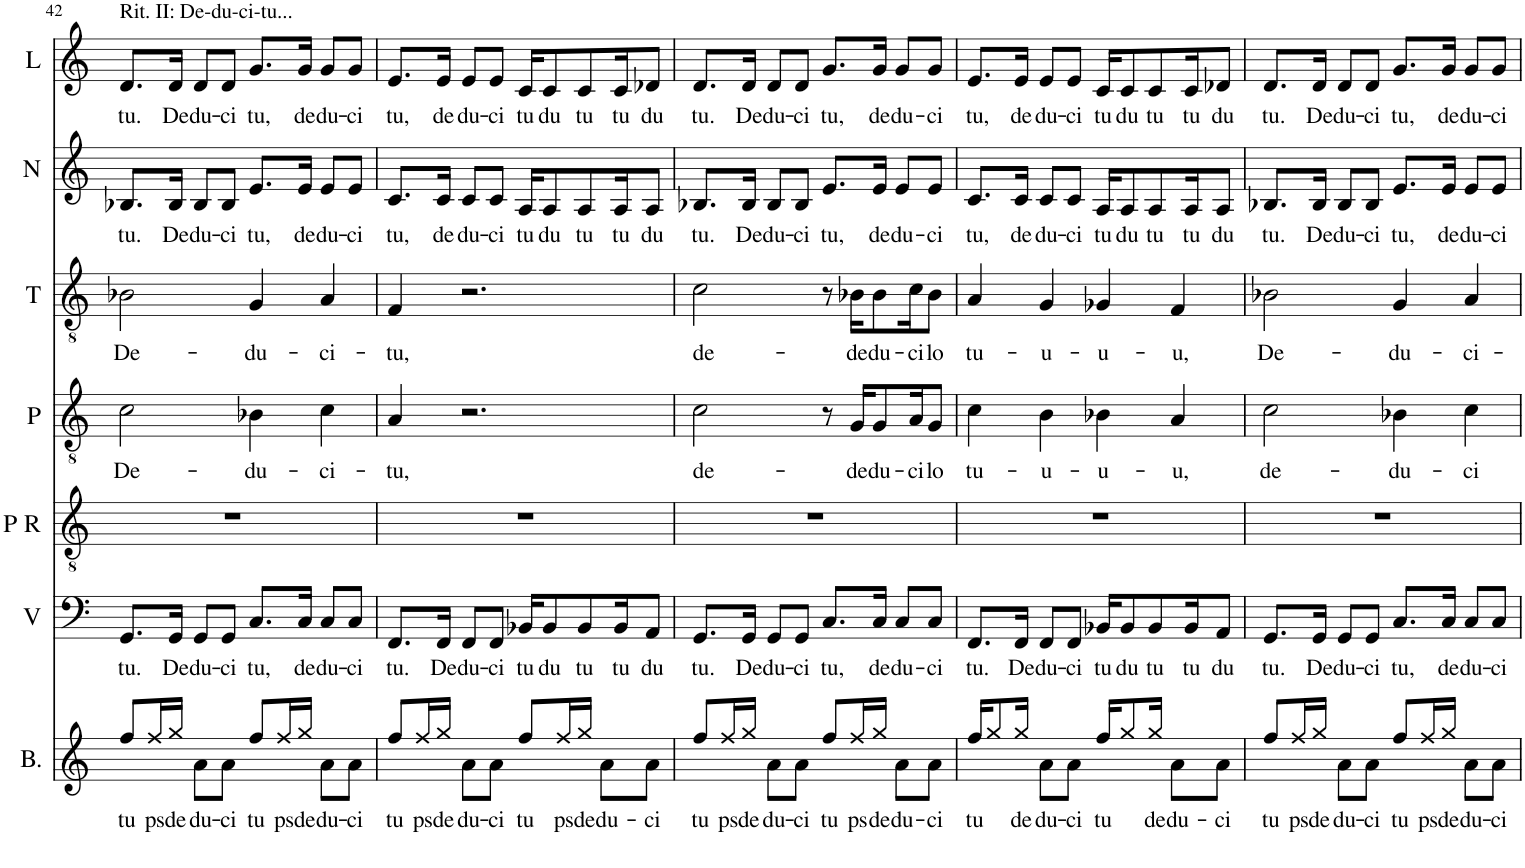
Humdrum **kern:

**kern	**text	**kern	**text	**kern	**kern	**text	**kern	**text	**kern	**text	**kern	**text
*part7	*part7	*part6	*part6	*part5	*part4	*part4	*part3	*part3	*part2	*part2	*part1	*part1
*staff7	*staff7	*staff6	*staff6	*staff5	*staff4	*staff4	*staff3	*staff3	*staff2	*staff2	*staff1	*staff1
*I"Bacco	*	*I"Viggo	*	*I"Parte  ritmica	*I"Patruk	*	*I"Tenor	*	*I"Natty	*	*I"Laval	*
*I'B.	*	*I'V	*	*I'P R	*I'P	*	*I'T	*	*I'N	*	*I'L	*
!!LO:PB:g=z
*clefG2	*	*clefF4	*	*clefGv2	*clefGv2	*	*clefGv2	*	*clefG2	*	*clefG2	*
*k[]	*	*k[]	*	*k[]	*k[]	*	*k[]	*	*k[]	*	*k[]	*
*M4/4	*	*M4/4	*	*M4/4	*M4/4	*	*M4/4	*	*M4/4	*	*M4/4	*
=42	=42	=42	=42	=42	=42	=42	=42	=42	=42	=42	=42	=42
!	!	!	!	!	!	!	!	!	!	!	!LO:TX:a:t=Rit. II&colon; De-du-ci-tu...	!
!	!LO:LY:b	!	!LO:LY:b	!	!	!LO:LY:b	!	!LO:LY:b	!	!LO:LY:b	!	!LO:LY:b
8Rff/L	tu	8.GG/L	tu.	1r	2c\	De-	2B-X\	De-	8.B-X/L	tu.	8.d/L	tu.
!	!LO:LY:b	!	!	!	!	!	!	!	!	!	!	!
16Rff/L	ps	.	.	.	.	.	.	.	.	.	.	.
!	!LO:LY:b	!	!LO:LY:b	!	!	!	!	!	!	!LO:LY:b	!	!LO:LY:b
16Rgg/JJ	de-	16GG/Jk	De-	.	.	.	.	.	16B-/Jk	De-	16d/Jk	De-
!	!LO:LY:b	!	!LO:LY:b	!	!	!	!	!	!	!LO:LY:b	!	!LO:LY:b
8Ra\L	-du-	8GG/L	-du-	.	.	.	.	.	8B-/L	-du-	8d/L	-du-
!	!LO:LY:b	!	!LO:LY:b	!	!	!	!	!	!	!LO:LY:b	!	!LO:LY:b
8Ra\J	-ci	8GG/J	-ci	.	.	.	.	.	8B-/J	-ci	8d/J	-ci
!	!LO:LY:b	!	!LO:LY:b	!	!	!LO:LY:b	!	!LO:LY:b	!	!LO:LY:b	!	!LO:LY:b
8Rff/L	tu	8.C/L	tu,	.	4B-X\	-du-	4G/	-du-	8.e/L	tu,	8.g/L	tu,
!	!LO:LY:b	!	!	!	!	!	!	!	!	!	!	!
16Rff/L	ps	.	.	.	.	.	.	.	.	.	.	.
!	!LO:LY:b	!	!LO:LY:b	!	!	!	!	!	!	!LO:LY:b	!	!LO:LY:b
16Rgg/JJ	de-	16C/Jk	de-	.	.	.	.	.	16e/Jk	de-	16g/Jk	de-
!	!LO:LY:b	!	!LO:LY:b	!	!	!LO:LY:b	!	!LO:LY:b	!	!LO:LY:b	!	!LO:LY:b
8Ra\L	-du-	8C/L	-du-	.	4c\	-ci-	4A/	-ci-	8e/L	-du-	8g/L	-du-
!	!LO:LY:b	!	!LO:LY:b	!	!	!	!	!	!	!LO:LY:b	!	!LO:LY:b
8Ra\J	-ci	8C/J	-ci	.	.	.	.	.	8e/J	-ci	8g/J	-ci
=43	=43	=43	=43	=43	=43	=43	=43	=43	=43	=43	=43	=43
!	!LO:LY:b	!	!LO:LY:b	!	!	!LO:LY:b	!	!LO:LY:b	!	!LO:LY:b	!	!LO:LY:b
8Rff/L	tu	8.FF/L	tu.	1r	4A/	-tu,	4F/	-tu,	8.c/L	tu,	8.e/L	tu,
!	!LO:LY:b	!	!	!	!	!	!	!	!	!	!	!
16Rff/L	ps	.	.	.	.	.	.	.	.	.	.	.
!	!LO:LY:b	!	!LO:LY:b	!	!	!	!	!	!	!LO:LY:b	!	!LO:LY:b
16Rgg/JJ	de-	16FF/Jk	De-	.	.	.	.	.	16c/Jk	de-	16e/Jk	de-
!	!LO:LY:b	!	!LO:LY:b	!	!	!	!	!	!	!LO:LY:b	!	!LO:LY:b
8Ra\L	-du-	8FF/L	-du-	.	2.r	.	2.r	.	8c/L	-du-	8e/L	-du-
!	!LO:LY:b	!	!LO:LY:b	!	!	!	!	!	!	!LO:LY:b	!	!LO:LY:b
8Ra\J	-ci	8FF/J	-ci	.	.	.	.	.	8c/J	-ci	8e/J	-ci
!	!LO:LY:b	!	!LO:LY:b	!	!	!	!	!	!	!LO:LY:b	!	!LO:LY:b
8Rff/L	tu	16BB-X/KL	tu	.	.	.	.	.	16A/KL	tu	16c/KL	tu
!	!	!	!LO:LY:b	!	!	!	!	!	!	!LO:LY:b	!	!LO:LY:b
.	.	8BB-/	du	.	.	.	.	.	8A/	du	8c/	du
!	!LO:LY:b	!	!	!	!	!	!	!	!	!	!	!
16Rff/L	ps	.	.	.	.	.	.	.	.	.	.	.
!	!LO:LY:b	!	!LO:LY:b	!	!	!	!	!	!	!LO:LY:b	!	!LO:LY:b
16Rgg/JJ	de-	8BB-/	tu	.	.	.	.	.	8A/	tu	8c/	tu
!	!LO:LY:b	!	!	!	!	!	!	!	!	!	!	!
8Ra\L	-du-	.	.	.	.	.	.	.	.	.	.	.
!	!	!	!LO:LY:b	!	!	!	!	!	!	!LO:LY:b	!	!LO:LY:b
.	.	16BB-/K	tu	.	.	.	.	.	16A/K	tu	16c/K	tu
!	!LO:LY:b	!	!LO:LY:b	!	!	!	!	!	!	!LO:LY:b	!	!LO:LY:b
8Ra\J	-ci	8AA/J	du	.	.	.	.	.	8A/J	du	8d-X/J	du
=44	=44	=44	=44	=44	=44	=44	=44	=44	=44	=44	=44	=44
!	!LO:LY:b	!	!LO:LY:b	!	!	!LO:LY:b	!	!LO:LY:b	!	!LO:LY:b	!	!LO:LY:b
8Rff/L	tu	8.GG/L	tu.	1r	2c\	de-	2c\	de-	8.B-X/L	tu.	8.d/L	tu.
!	!LO:LY:b	!	!	!	!	!	!	!	!	!	!	!
16Rff/L	ps	.	.	.	.	.	.	.	.	.	.	.
!	!LO:LY:b	!	!LO:LY:b	!	!	!	!	!	!	!LO:LY:b	!	!LO:LY:b
16Rgg/JJ	de-	16GG/Jk	De-	.	.	.	.	.	16B-/Jk	De-	16d/Jk	De-
!	!LO:LY:b	!	!LO:LY:b	!	!	!	!	!	!	!LO:LY:b	!	!LO:LY:b
8Ra\L	-du-	8GG/L	-du-	.	.	.	.	.	8B-/L	-du-	8d/L	-du-
!	!LO:LY:b	!	!LO:LY:b	!	!	!	!	!	!	!LO:LY:b	!	!LO:LY:b
8Ra\J	-ci	8GG/J	-ci	.	.	.	.	.	8B-/J	-ci	8d/J	-ci
!	!LO:LY:b	!	!LO:LY:b	!	!	!	!	!	!	!LO:LY:b	!	!LO:LY:b
8Rff/L	tu	8.C/L	tu,	.	8r	.	8r	.	8.e/L	tu,	8.g/L	tu,
!	!LO:LY:b	!	!	!	!	!LO:LY:b	!	!LO:LY:b	!	!	!	!
16Rff/L	ps	.	.	.	16G/KL	-de-	16B-X\KL	-de-	.	.	.	.
!	!LO:LY:b	!	!LO:LY:b	!	!	!LO:LY:b	!	!LO:LY:b	!	!LO:LY:b	!	!LO:LY:b
16Rgg/JJ	de-	16C/Jk	de-	.	8G/	-du-	8B-\	-du-	16e/Jk	de-	16g/Jk	de-
!	!LO:LY:b	!	!LO:LY:b	!	!	!	!	!	!	!LO:LY:b	!	!LO:LY:b
8Ra\L	-du-	8C/L	-du-	.	.	.	.	.	8e/L	-du-	8g/L	-du-
!	!	!	!	!	!	!LO:LY:b	!	!LO:LY:b	!	!	!	!
.	.	.	.	.	16A/K	-ci-	16c\K	-ci-	.	.	.	.
!	!LO:LY:b	!	!LO:LY:b	!	!	!LO:LY:b	!	!LO:LY:b	!	!LO:LY:b	!	!LO:LY:b
8Ra\J	-ci	8C/J	-ci	.	8G/J	-lo	8B-\J	-lo	8e/J	-ci	8g/J	-ci
=45	=45	=45	=45	=45	=45	=45	=45	=45	=45	=45	=45	=45
!	!LO:LY:b	!	!LO:LY:b	!	!	!LO:LY:b	!	!LO:LY:b	!	!LO:LY:b	!	!LO:LY:b
16Rff/KL	tu	8.FF/L	tu.	1r	4c\	tu-	4A/	tu-	8.c/L	tu,	8.e/L	tu,
8Rgg/	.	.	.	.	.	.	.	.	.	.	.	.
!	!LO:LY:b	!	!LO:LY:b	!	!	!	!	!	!	!LO:LY:b	!	!LO:LY:b
16Rgg/Jk	de-	16FF/Jk	De-	.	.	.	.	.	16c/Jk	de-	16e/Jk	de-
!	!LO:LY:b	!	!LO:LY:b	!	!	!LO:LY:b	!	!LO:LY:b	!	!LO:LY:b	!	!LO:LY:b
8Ra\L	-du-	8FF/L	-du-	.	4B\	u-	4G/	u-	8c/L	-du-	8e/L	-du-
!	!LO:LY:b	!	!LO:LY:b	!	!	!	!	!	!	!LO:LY:b	!	!LO:LY:b
8Ra\J	-ci	8FF/J	-ci	.	.	.	.	.	8c/J	-ci	8e/J	-ci
!	!LO:LY:b	!	!LO:LY:b	!	!	!LO:LY:b	!	!LO:LY:b	!	!LO:LY:b	!	!LO:LY:b
16Rff/KL	tu	16BB-X/KL	tu	.	4B-X\	-u-	4G-X/	-u-	16A/KL	tu	16c/KL	tu
!	!	!	!LO:LY:b	!	!	!	!	!	!	!LO:LY:b	!	!LO:LY:b
8Rgg/	.	8BB-/	du	.	.	.	.	.	8A/	du	8c/	du
!	!LO:LY:b	!	!LO:LY:b	!	!	!	!	!	!	!LO:LY:b	!	!LO:LY:b
16Rgg/Jk	de-	8BB-/	tu	.	.	.	.	.	8A/	tu	8c/	tu
!	!LO:LY:b	!	!	!	!	!LO:LY:b	!	!LO:LY:b	!	!	!	!
8Ra\L	-du-	.	.	.	4A/	-u,	4F/	-u,	.	.	.	.
!	!	!	!LO:LY:b	!	!	!	!	!	!	!LO:LY:b	!	!LO:LY:b
.	.	16BB-/K	tu	.	.	.	.	.	16A/K	tu	16c/K	tu
!	!LO:LY:b	!	!LO:LY:b	!	!	!	!	!	!	!LO:LY:b	!	!LO:LY:b
8Ra\J	-ci	8AA/J	du	.	.	.	.	.	8A/J	du	8d-X/J	du
=46	=46	=46	=46	=46	=46	=46	=46	=46	=46	=46	=46	=46
!	!LO:LY:b	!	!LO:LY:b	!	!	!LO:LY:b	!	!LO:LY:b	!	!LO:LY:b	!	!LO:LY:b
8Rff/L	tu	8.GG/L	tu.	1r	2c\	de-	2B-X\	De-	8.B-X/L	tu.	8.d/L	tu.
!	!LO:LY:b	!	!	!	!	!	!	!	!	!	!	!
16Rff/L	ps	.	.	.	.	.	.	.	.	.	.	.
!	!LO:LY:b	!	!LO:LY:b	!	!	!	!	!	!	!LO:LY:b	!	!LO:LY:b
16Rgg/JJ	de-	16GG/Jk	De-	.	.	.	.	.	16B-/Jk	De-	16d/Jk	De-
!	!LO:LY:b	!	!LO:LY:b	!	!	!	!	!	!	!LO:LY:b	!	!LO:LY:b
8Ra\L	-du-	8GG/L	-du-	.	.	.	.	.	8B-/L	-du-	8d/L	-du-
!	!LO:LY:b	!	!LO:LY:b	!	!	!	!	!	!	!LO:LY:b	!	!LO:LY:b
8Ra\J	-ci	8GG/J	-ci	.	.	.	.	.	8B-/J	-ci	8d/J	-ci
!	!LO:LY:b	!	!LO:LY:b	!	!	!LO:LY:b	!	!LO:LY:b	!	!LO:LY:b	!	!LO:LY:b
8Rff/L	tu	8.C/L	tu,	.	4B-X\	-du-	4G/	-du-	8.e/L	tu,	8.g/L	tu,
!	!LO:LY:b	!	!	!	!	!	!	!	!	!	!	!
16Rff/L	ps	.	.	.	.	.	.	.	.	.	.	.
!	!LO:LY:b	!	!LO:LY:b	!	!	!	!	!	!	!LO:LY:b	!	!LO:LY:b
16Rgg/JJ	de-	16C/Jk	de-	.	.	.	.	.	16e/Jk	de-	16g/Jk	de-
!	!LO:LY:b	!	!LO:LY:b	!	!	!LO:LY:b	!	!LO:LY:b	!	!LO:LY:b	!	!LO:LY:b
8Ra\L	-du-	8C/L	-du-	.	4c\	-ci	4A/	-ci-	8e/L	-du-	8g/L	-du-
!	!LO:LY:b	!	!LO:LY:b	!	!	!	!	!	!	!LO:LY:b	!	!LO:LY:b
8Ra\J	-ci	8C/J	-ci	.	.	.	.	.	8e/J	-ci	8g/J	-ci
=	=	=	=	=	=	=	=	=	=	=	=	=
*-	*-	*-	*-	*-	*-	*-	*-	*-	*-	*-	*-	*-
